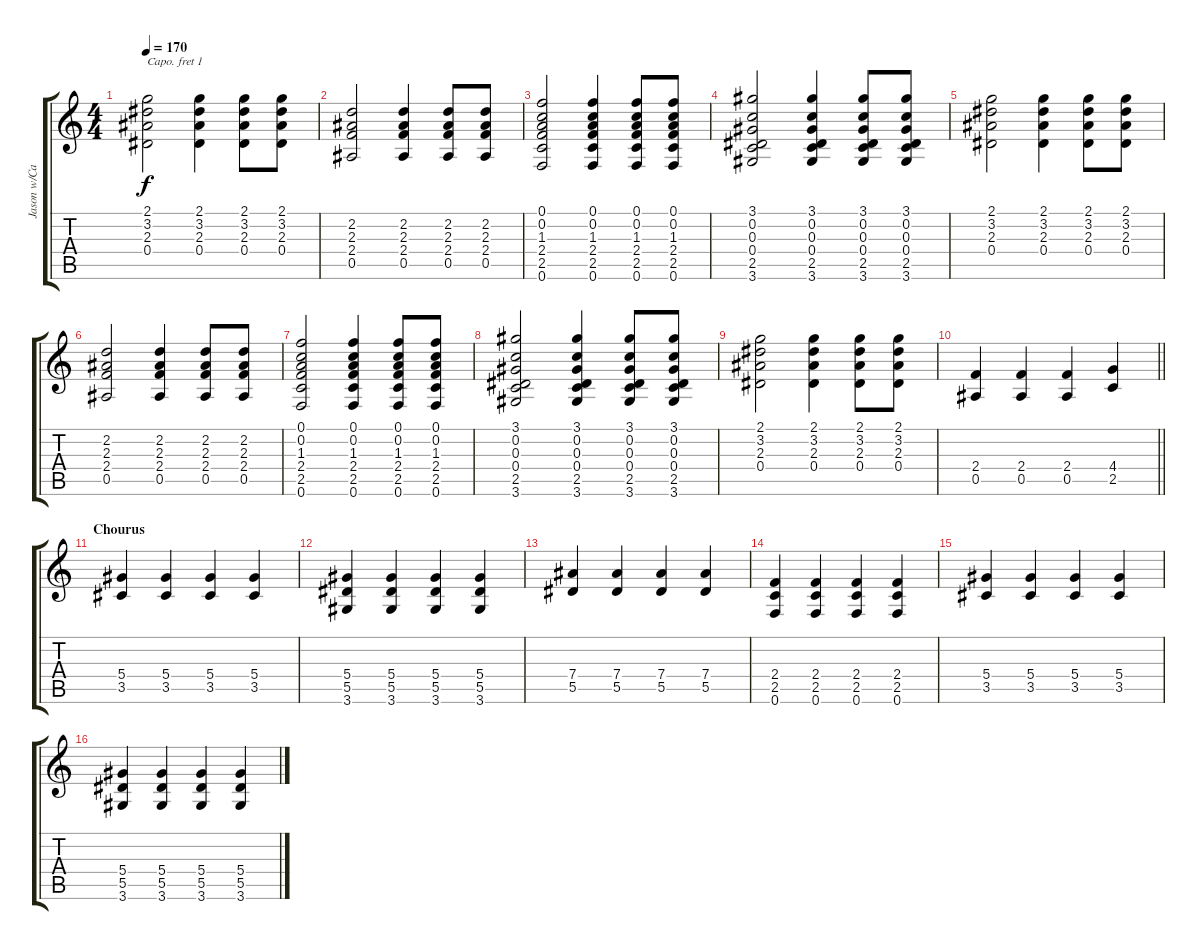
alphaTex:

\track ("Jason w/Capo" "Jason w/Ca") {instrument electricguitarclean}
\staff {score tabs}
\capo 1
\tuning (E4 B3 G3 D3 A2 E2) {hide}
\ts (4 4)
\tempo 170
\clef g2
\ks c
(2.1 3.2 2.3 0.4).2{dy f} (2.1 3.2 2.3 0.4).4 (2.1 3.2 2.3 0.4).8 (2.1 3.2 2.3 0.4).8 |
(2.2 2.3 2.4 0.5).2 (2.2 2.3 2.4 0.5).4 (2.2 2.3 2.4 0.5).8 (2.2 2.3 2.4 0.5).8 |
(0.1 0.2 1.3 2.4 2.5 0.6).2 (0.1 0.2 1.3 2.4 2.5 0.6).4 (0.1 0.2 1.3 2.4 2.5 0.6).8 (0.1 0.2 1.3 2.4 2.5 0.6).8 |
(3.1 0.2 0.3 0.4 2.5 3.6).2 (3.1 0.2 0.3 0.4 2.5 3.6).4 (3.1 0.2 0.3 0.4 2.5 3.6).8 (3.1 0.2 0.3 0.4 2.5 3.6).8 |
(2.1 3.2 2.3 0.4).2 (2.1 3.2 2.3 0.4).4 (2.1 3.2 2.3 0.4).8 (2.1 3.2 2.3 0.4).8 |
(2.2 2.3 2.4 0.5).2 (2.2 2.3 2.4 0.5).4 (2.2 2.3 2.4 0.5).8 (2.2 2.3 2.4 0.5).8 |
(0.1 0.2 1.3 2.4 2.5 0.6).2 (0.1 0.2 1.3 2.4 2.5 0.6).4 (0.1 0.2 1.3 2.4 2.5 0.6).8 (0.1 0.2 1.3 2.4 2.5 0.6).8 |
(3.1 0.2 0.3 0.4 2.5 3.6).2 (3.1 0.2 0.3 0.4 2.5 3.6).4 (3.1 0.2 0.3 0.4 2.5 3.6).8 (3.1 0.2 0.3 0.4 2.5 3.6).8 |
(2.1 3.2 2.3 0.4).2 (2.1 3.2 2.3 0.4).4 (2.1 3.2 2.3 0.4).8 (2.1 3.2 2.3 0.4).8 |
\barLineRight lightlight
(2.4 0.5).4{instrument overdrivenguitar} (2.4 0.5).4 (2.4 0.5).4 (4.4 2.5).4 |
\section ("" "Chourus")
(5.4 3.5).4 (5.4 3.5).4 (5.4 3.5).4 (5.4 3.5).4 |
(5.4 5.5 3.6).4 (5.4 5.5 3.6).4 (5.4 5.5 3.6).4 (5.4 5.5 3.6).4 |
(7.4 5.5).4 (7.4 5.5).4 (7.4 5.5).4 (7.4 5.5).4 |
(2.4 2.5 0.6).4 (2.4 2.5 0.6).4 (2.4 2.5 0.6).4 (2.4 2.5 0.6).4 |
(5.4 3.5).4 (5.4 3.5).4 (5.4 3.5).4 (5.4 3.5).4 |
(5.4 5.5 3.6).4 (5.4 5.5 3.6).4 (5.4 5.5 3.6).4 (5.4 5.5 3.6).4
